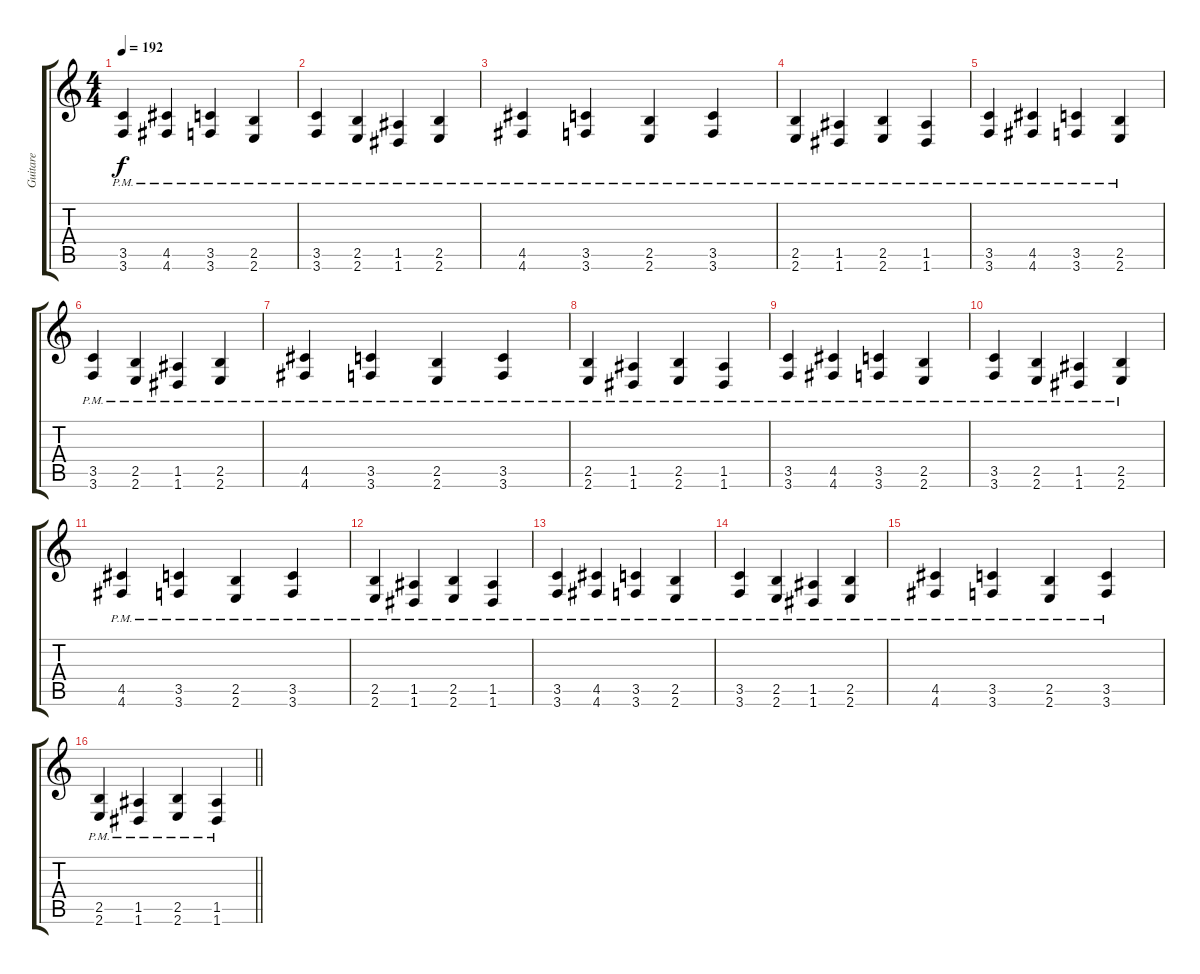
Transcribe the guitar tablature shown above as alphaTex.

\track ("Guitare" "Guitare") {instrument overdrivenguitar}
\staff {score tabs}
\tuning (E4 B3 G3 D3 A2 D2) {hide}
\ts (4 4)
\tempo 192
\clef g2
\ks c
(3.5{pm} 3.6{pm}).4{dy f} (4.5{pm} 4.6{pm}).4 (3.5{pm} 3.6{pm}).4 (2.5{pm} 2.6{pm}).4 |
(3.5{pm} 3.6{pm}).4 (2.5{pm} 2.6{pm}).4 (1.5{pm} 1.6{pm}).4 (2.5{pm} 2.6{pm}).4 |
(4.5{pm} 4.6{pm}).4 (3.5{pm} 3.6{pm}).4 (2.5{pm} 2.6{pm}).4 (3.5{pm} 3.6{pm}).4 |
(2.5{pm} 2.6{pm}).4 (1.5{pm} 1.6{pm}).4 (2.5{pm} 2.6{pm}).4 (1.5{pm} 1.6{pm}).4 |
(3.5{pm} 3.6{pm}).4 (4.5{pm} 4.6{pm}).4 (3.5{pm} 3.6{pm}).4 (2.5{pm} 2.6{pm}).4 |
(3.5{pm} 3.6{pm}).4 (2.5{pm} 2.6{pm}).4 (1.5{pm} 1.6{pm}).4 (2.5{pm} 2.6{pm}).4 |
(4.5{pm} 4.6{pm}).4 (3.5{pm} 3.6{pm}).4 (2.5{pm} 2.6{pm}).4 (3.5{pm} 3.6{pm}).4 |
(2.5{pm} 2.6{pm}).4 (1.5{pm} 1.6{pm}).4 (2.5{pm} 2.6{pm}).4 (1.5{pm} 1.6{pm}).4 |
(3.5{pm} 3.6{pm}).4 (4.5{pm} 4.6{pm}).4 (3.5{pm} 3.6{pm}).4 (2.5{pm} 2.6{pm}).4 |
(3.5{pm} 3.6{pm}).4 (2.5{pm} 2.6{pm}).4 (1.5{pm} 1.6{pm}).4 (2.5{pm} 2.6{pm}).4 |
(4.5{pm} 4.6{pm}).4 (3.5{pm} 3.6{pm}).4 (2.5{pm} 2.6{pm}).4 (3.5{pm} 3.6{pm}).4 |
(2.5{pm} 2.6{pm}).4 (1.5{pm} 1.6{pm}).4 (2.5{pm} 2.6{pm}).4 (1.5{pm} 1.6{pm}).4 |
(3.5{pm} 3.6{pm}).4 (4.5{pm} 4.6{pm}).4 (3.5{pm} 3.6{pm}).4 (2.5{pm} 2.6{pm}).4 |
(3.5{pm} 3.6{pm}).4 (2.5{pm} 2.6{pm}).4 (1.5{pm} 1.6{pm}).4 (2.5{pm} 2.6{pm}).4 |
(4.5{pm} 4.6{pm}).4 (3.5{pm} 3.6{pm}).4 (2.5{pm} 2.6{pm}).4 (3.5{pm} 3.6{pm}).4 |
\barLineRight lightlight
(2.5{pm} 2.6{pm}).4 (1.5{pm} 1.6{pm}).4 (2.5{pm} 2.6{pm}).4 (1.5{pm} 1.6{pm}).4
